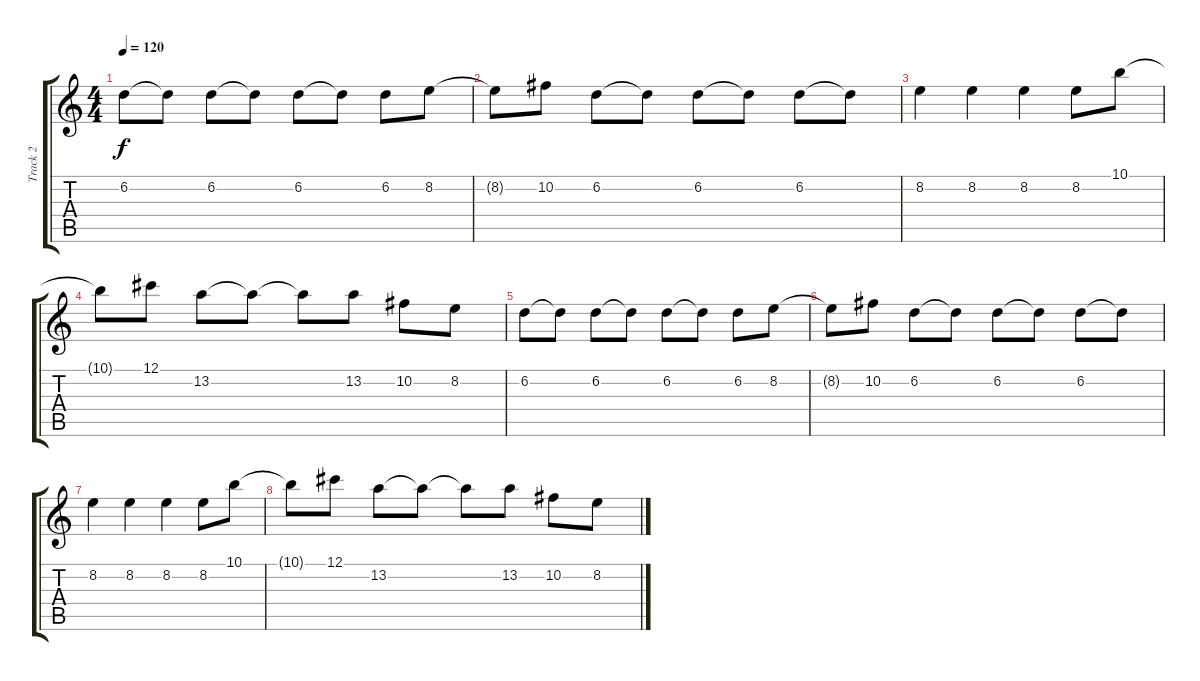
\track ("Track 2" "Track 2") {instrument acousticguitarsteel}
\staff {score tabs}
\tuning (Db4 Ab3 E3 B2 Gb2 B1) {hide}
\ts (4 4)
\tempo 120
\clef g2
\ks c
6.2.8{dy f} 6.2{t}.8 6.2.8 6.2{t}.8 6.2.8 6.2{t}.8 6.2.8 8.2.8 |
8.2{t}.8 10.2.8 6.2.8 6.2{t}.8 6.2.8 6.2{t}.8 6.2.8 6.2{t}.8 |
8.2.4 8.2.4 8.2.4 8.2.8 10.1.8 |
10.1{t}.8 12.1.8 13.2.8 13.2{t}.8 13.2{t}.8 13.2.8 10.2.8 8.2.8 |
6.2.8 6.2{t}.8 6.2.8 6.2{t}.8 6.2.8 6.2{t}.8 6.2.8 8.2.8 |
8.2{t}.8 10.2.8 6.2.8 6.2{t}.8 6.2.8 6.2{t}.8 6.2.8 6.2{t}.8 |
8.2.4 8.2.4 8.2.4 8.2.8 10.1.8 |
10.1{t}.8 12.1.8 13.2.8 13.2{t}.8 13.2{t}.8 13.2.8 10.2.8 8.2.8
